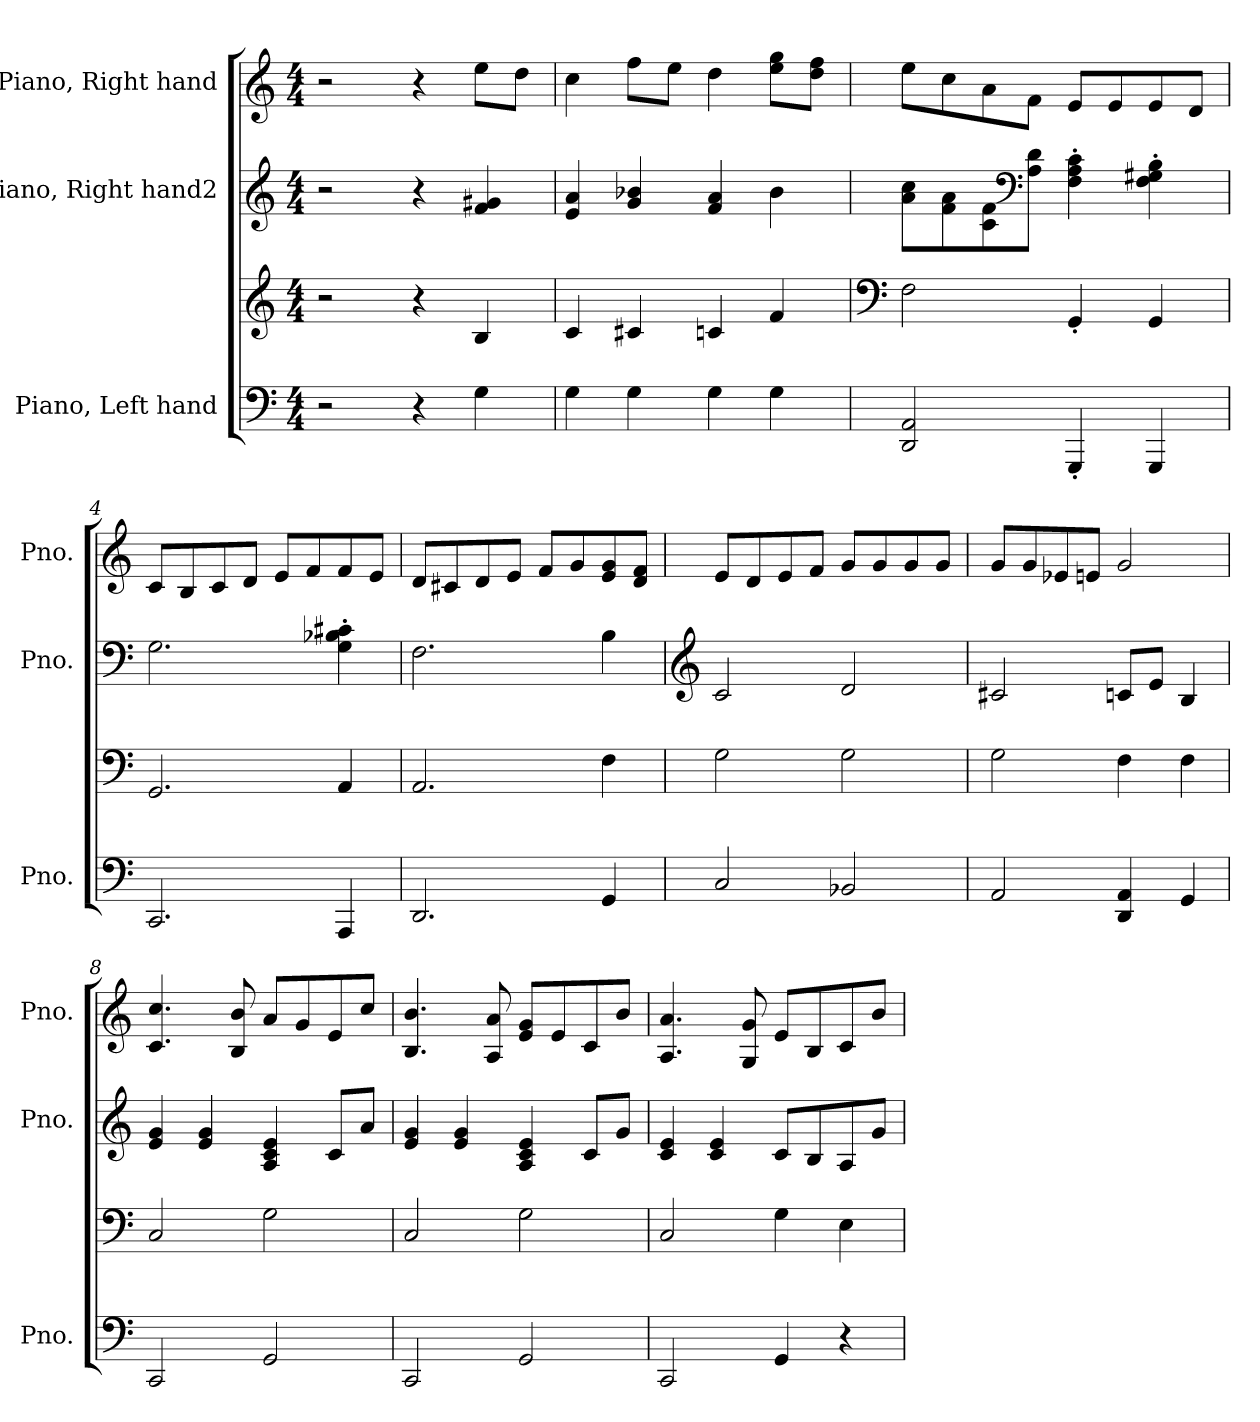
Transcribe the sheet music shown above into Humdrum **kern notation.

**kern	**kern	**kern	**kern
*part3	*part3	*part2	*part1
*staff4	*staff3	*staff2	*staff1
*I"Piano, Left hand	*	*I"Piano, Right hand2	*I"Piano, Right hand
*I'Pno.	*	*I'Pno.	*I'Pno.
*clefF4	*clefG2	*clefG2	*clefG2
*k[]	*k[]	*k[]	*k[]
*M4/4	*M4/4	*M4/4	*M4/4
*MM80	*MM80	*MM80	*MM80
=1	=1	=1	=1
2r	2r	2r	2r
4r	4r	4r	4r
4G\	4B/	4f/ 4g#X/	8ee\L
.	.	.	8dd\J
=2	=2	=2	=2
4G\	4c/	4e/ 4a/	4cc\
4G\	4c#X/	4g/ 4b-X/	8ff\L
.	.	.	8ee\J
4G\	4cn/	4f/ 4a/	4dd\
4G\	4f/	4b-\	8ee\ 8gg\L
.	.	.	8dd\ 8ff\J
=3	=3	=3	=3
*	*clefF4	*	*
2DD/ 2AA/	2F\	8a\ 8cc\L	8ee\L
.	.	8f\ 8a\	8cc\
.	.	8c\ 8f\	8a\
*	*	*clefF4	*
.	.	8A\ 8d\J	8f\J
4GGG'/	4GG'/	4F\' 4A\' 4c\'	8e/L
.	.	.	8e/
4GGG/	4GG/	4F\' 4G#X\' 4B\'	8e/
.	.	.	8d/J
!!LO:LB:g=z
=4	=4	=4	=4
2.CC/	2.GG/	2.G\	8c/L
.	.	.	8B/
.	.	.	8c/
.	.	.	8d/J
.	.	.	8e/L
.	.	.	8f/
4AAA/	4AA/	4G\' 4B-X\' 4c#X\'	8f/
.	.	.	8e/J
=5	=5	=5	=5
2.DD/	2.AA/	2.F\	8d/L
.	.	.	8c#X/
.	.	.	8d/
.	.	.	8e/J
.	.	.	8f/L
.	.	.	8g/
4GG/	4F\	4B\	8e/ 8g/
.	.	.	8d/ 8f/J
=6	=6	=6	=6
*	*	*clefG2	*
2C/	2G\	2c/	8e/L
.	.	.	8d/
.	.	.	8e/
.	.	.	8f/J
2BB-X/	2G\	2d/	8g/L
.	.	.	8g/
.	.	.	8g/
.	.	.	8g/J
=7	=7	=7	=7
2AA/	2G\	2c#X/	8g/L
.	.	.	8g/
.	.	.	8e-X/
.	.	.	8en/J
4DD/ 4AA/	4F\	8cn/L	2g/
.	.	8e/J	.
4GG/	4F\	4B/	.
!!LO:LB:g=z
=8	=8	=8	=8
2CC/	2C/	4e/ 4g/	4.c/ 4.cc/
.	.	4e/ 4g/	.
.	.	.	8B/ 8b/
2GG/	2G\	4A/ 4c/ 4e/	8a/L
.	.	.	8g/
.	.	8c/L	8e/
.	.	8a/J	8cc/J
=9	=9	=9	=9
2CC/	2C/	4e/ 4g/	4.B/ 4.b/
.	.	4e/ 4g/	.
.	.	.	8A/ 8a/
2GG/	2G\	4A/ 4c/ 4e/	8e/ 8g/L
.	.	.	8e/
.	.	8c/L	8c/
.	.	8g/J	8b/J
=10	=10	=10	=10
2CC/	2C/	4c/ 4e/	4.A/ 4.a/
.	.	4c/ 4e/	.
.	.	.	8G/ 8g/
4GG/	4G\	8c/L	8e/L
.	.	8B/	8B/
4r	4E\	8A/	8c/
.	.	8g/J	8b/J
=	=	=	=
*-	*-	*-	*-
